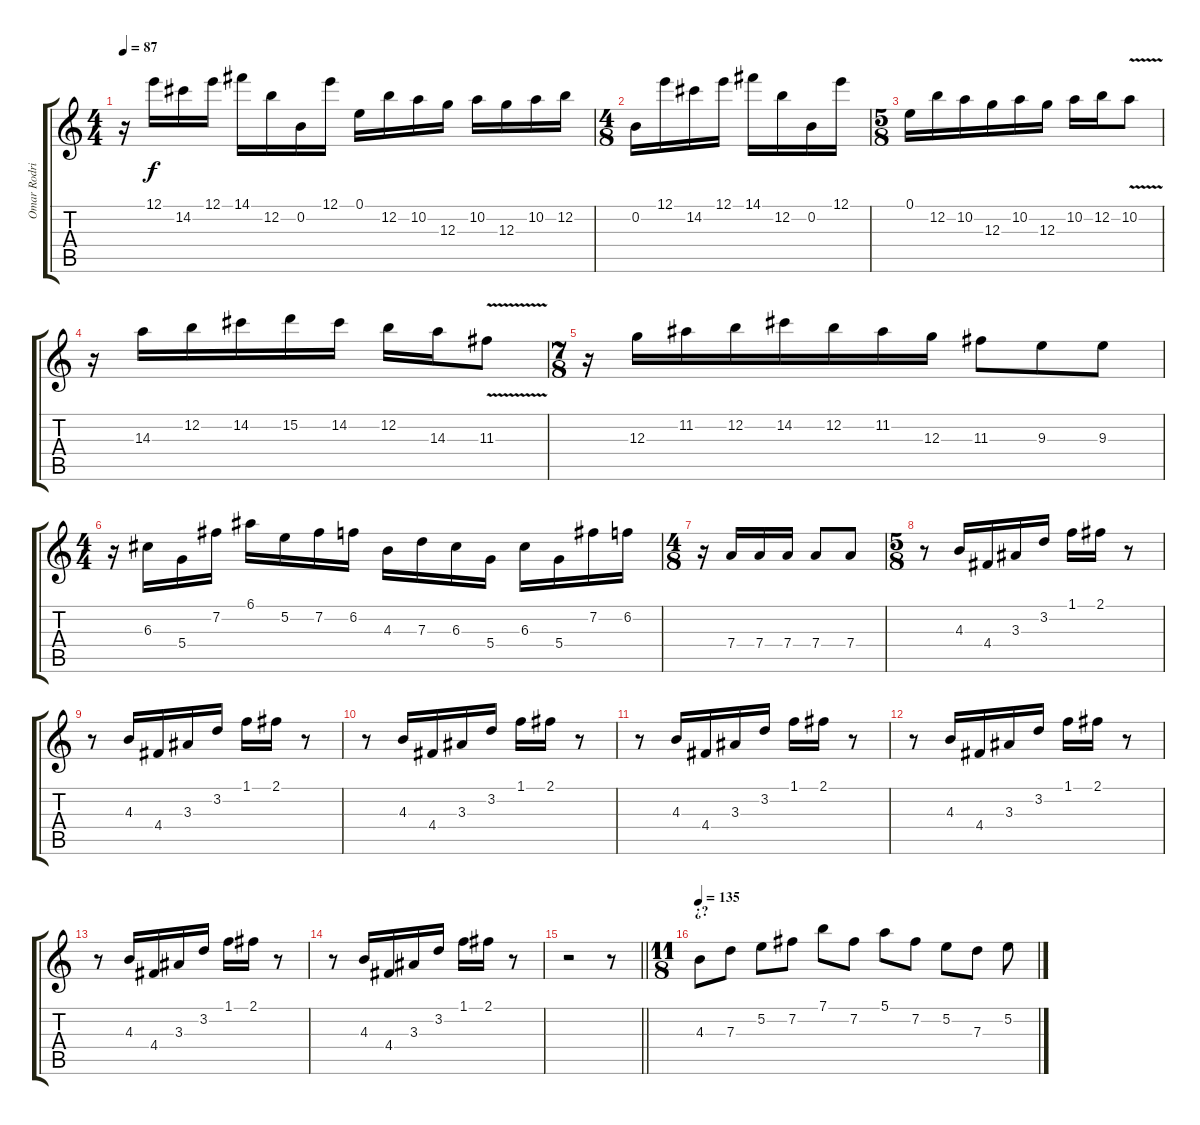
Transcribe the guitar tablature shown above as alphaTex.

\track ("Omar Rodriguez-Lopez" "Omar Rodri") {instrument distortionguitar}
\staff {score tabs}
\tuning (E4 B3 G3 D3 A2 E2) {hide}
\ts (4 4)
\tempo 87
\clef g2
\ks c
r.16{dy f} 12.1.16 14.2.16 12.1.16 14.1.16 12.2.16 0.2.16 12.1.16 0.1.16 12.2.16 10.2.16 12.3.16 10.2.16 12.3.16 10.2.16 12.2.16 |
\ts (4 8)
0.2.16 12.1.16 14.2.16 12.1.16 14.1.16 12.2.16 0.2.16 12.1.16 |
\ts (5 8)
0.1.16 12.2.16 10.2.16 12.3.16 10.2.16 12.3.16 10.2.16 12.2.16 10.2{v}.8 |
r.16 14.3.16 12.2.16 14.2.16 15.2.16 14.2.16 12.2.16 14.3.16 11.3{v}.8 |
\ts (7 8)
r.16 12.3.16 11.2.16 12.2.16 14.2.16 12.2.16 11.2.16 12.3.16 11.3.8 9.3.8 9.3.8 |
\ts (4 4)
r.16 6.3.16 5.4.16 7.2.16 6.1.16 5.2.16 7.2.16 6.2.16 4.3.16 7.3.16 6.3.16 5.4.16 6.3.16 5.4.16 7.2.16 6.2.16 |
\ts (4 8)
r.16 7.4.16 7.4.16 7.4.16 7.4.8 7.4.8 |
\ts (5 8)
r.8 4.3.16 4.4.16 3.3.16 3.2.16 1.1.16 2.1.16 r.8 |
r.8 4.3.16 4.4.16 3.3.16 3.2.16 1.1.16 2.1.16 r.8 |
r.8 4.3.16 4.4.16 3.3.16 3.2.16 1.1.16 2.1.16 r.8 |
r.8 4.3.16 4.4.16 3.3.16 3.2.16 1.1.16 2.1.16 r.8 |
r.8 4.3.16 4.4.16 3.3.16 3.2.16 1.1.16 2.1.16 r.8 |
r.8 4.3.16 4.4.16 3.3.16 3.2.16 1.1.16 2.1.16 r.8 |
r.8 4.3.16 4.4.16 3.3.16 3.2.16 1.1.16 2.1.16 r.8 |
\barLineRight lightlight
r.2 r.8 |
\ts (11 8)
\section ("" "¿?")
\tempo 135
4.3.8 7.3.8 5.2.8 7.2.8 7.1.8 7.2.8 5.1.8 7.2.8 5.2.8 7.3.8 5.2.8
